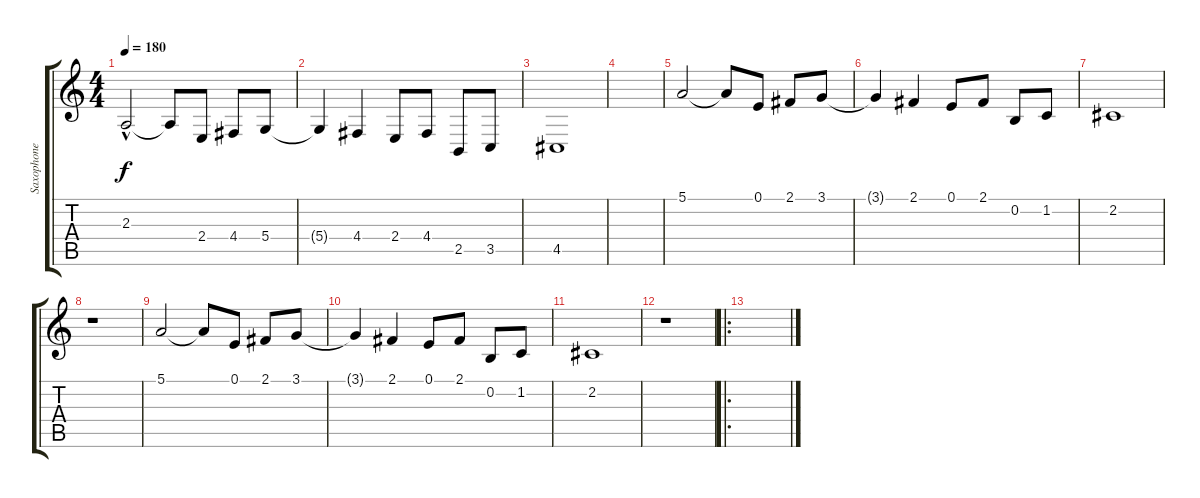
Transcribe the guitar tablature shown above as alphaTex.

\track ("Saxophone 1" "Saxophone ") {instrument sopranosax}
\staff {score tabs}
\tuning (E4 B3 G3 D3 A2 E2) {hide}
\ts (4 4)
\tempo 180
\clef g2
\ks c
2.3{hac}.2{dy f} 2.3{t}.8 2.4.8 4.4.8 5.4.8 |
5.4{t}.4 4.4.4 2.4.8 4.4.8 2.5.8 3.5.8 |
4.5.1 |
|
5.1.2 5.1{t}.8 0.1.8 2.1.8 3.1.8 |
3.1{t}.4 2.1.4 0.1.8 2.1.8 0.2.8 1.2.8 |
2.2.1 |
r.1 |
5.1.2 5.1{t}.8 0.1.8 2.1.8 3.1.8 |
3.1{t}.4 2.1.4 0.1.8 2.1.8 0.2.8 1.2.8 |
2.2.1 |
r.1 |
\ro
